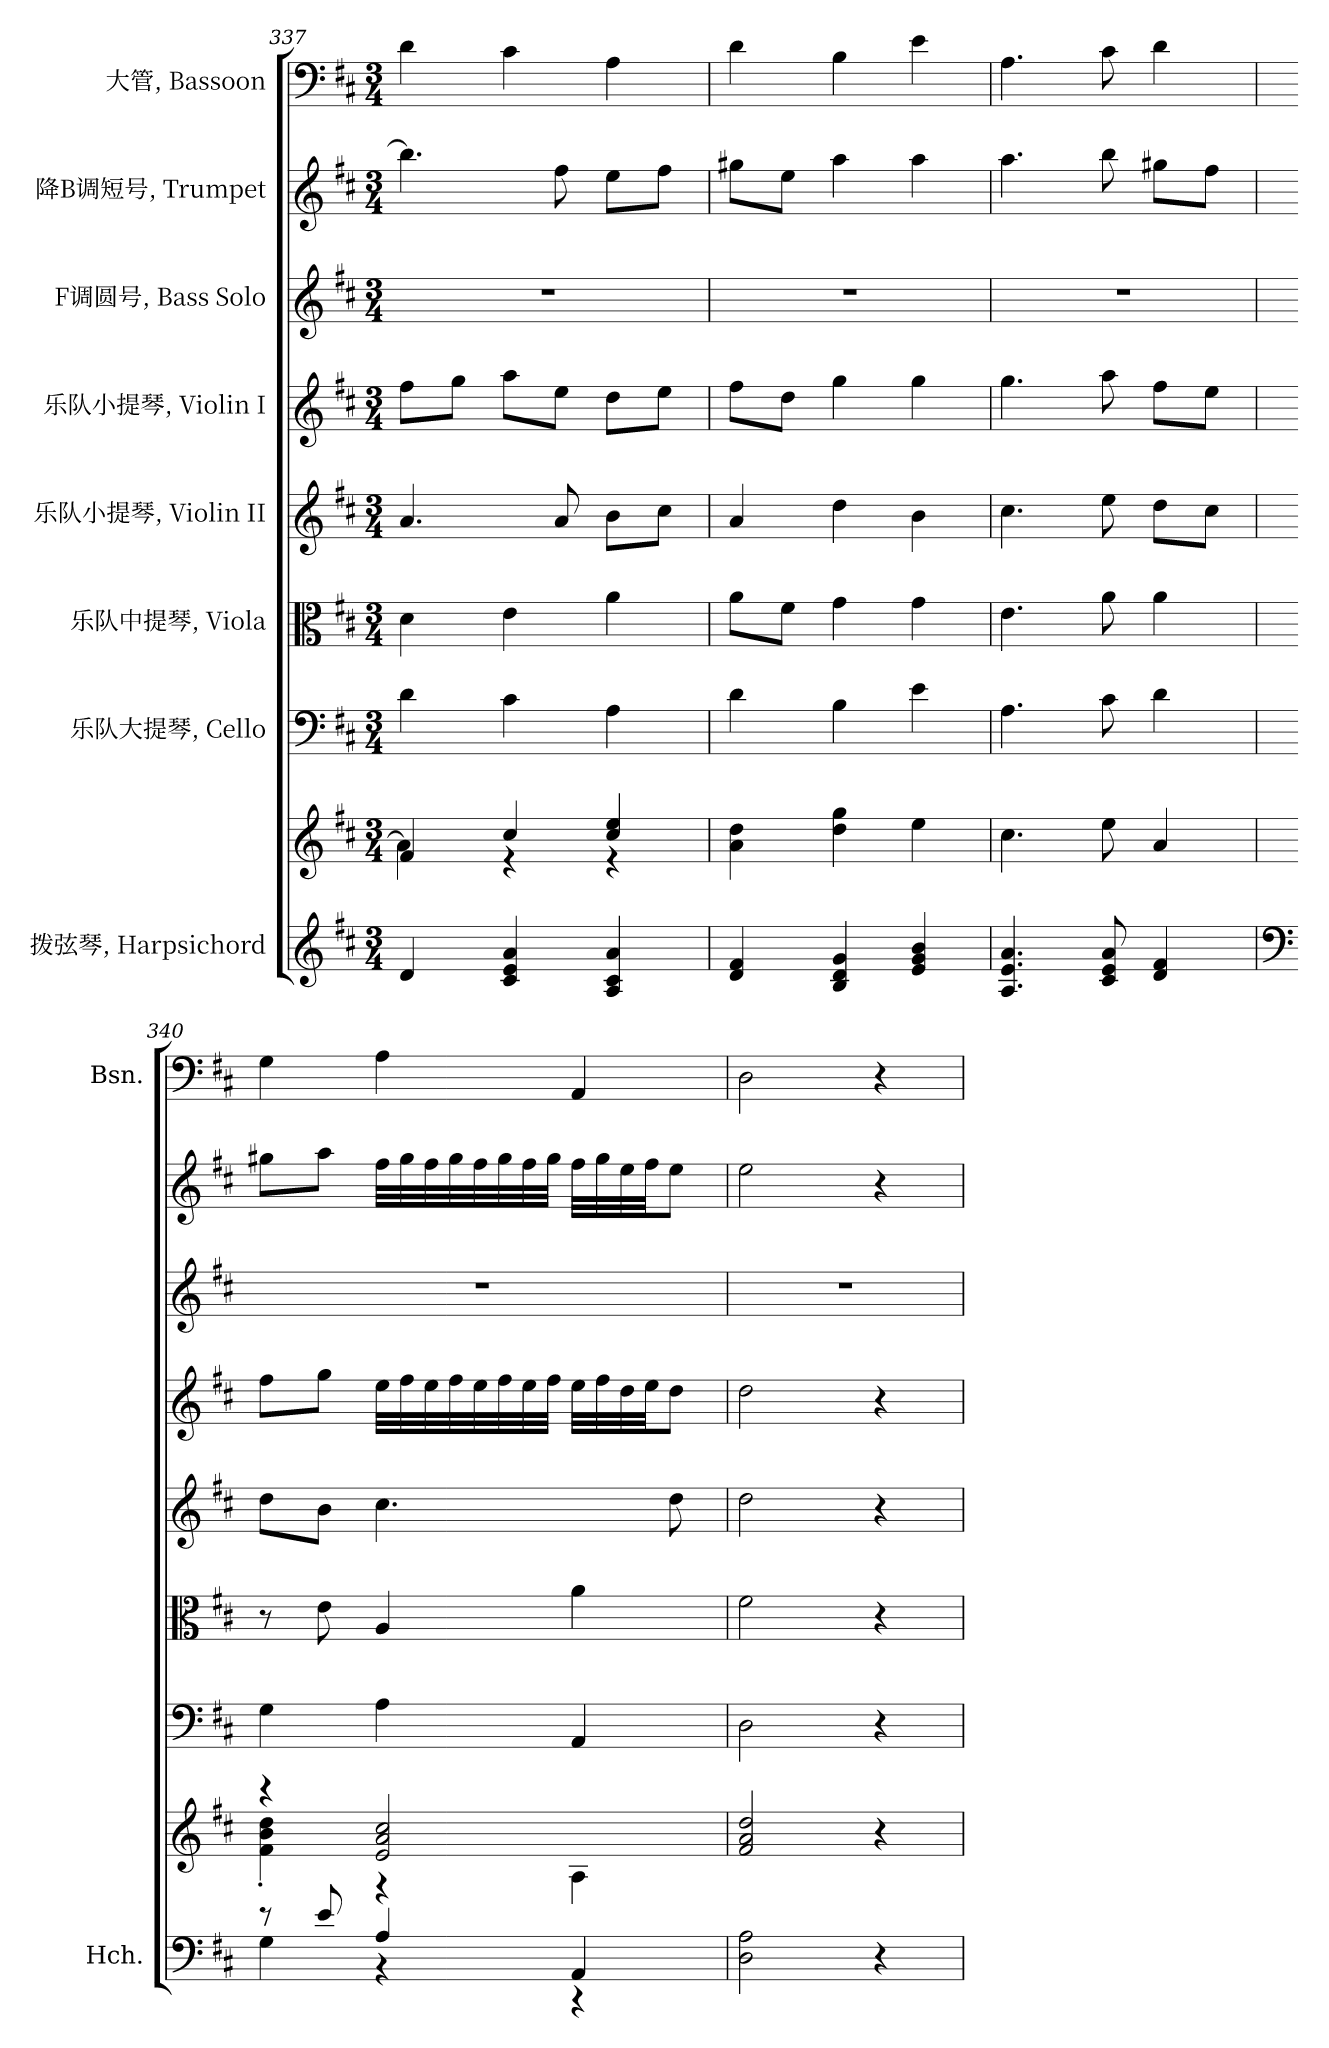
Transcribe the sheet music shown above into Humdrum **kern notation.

**kern	**kern	**kern	**kern	**kern	**kern	**kern	**kern	**kern
*part8	*part8	*part7	*part6	*part5	*part4	*part3	*part2	*part1
*staff9	*staff8	*staff7	*staff6	*staff5	*staff4	*staff3	*staff2	*staff1
*I"拨弦琴, Harpsichord	*	*I"乐队大提琴, Cello	*I"乐队中提琴, Viola	*I"乐队小提琴, Violin II	*I"乐队小提琴, Violin I	*I"F调圆号, Bass Solo	*I"降B调短号, Trumpet	*I"大管, Bassoon
*I'Hch.	*	*	*	*	*	*	*	*I'Bsn.
*clefG2	*clefG2	*clefF4	*clefC3	*clefG2	*clefG2	*clefG2	*clefG2	*clefF4
*	*	*	*	*	*	*ITrd4c7	*ITrd1c2	*
*k[f#c#]	*k[f#c#]	*k[f#c#]	*k[f#c#]	*k[f#c#]	*k[f#c#]	*k[f#]	*k[]	*k[f#c#]
*M3/4	*M3/4	*M3/4	*M3/4	*M3/4	*M3/4	*M3/4	*M3/4	*M3/4
=337	=337	=337	=337	=337	=337	=337	=337	=337
*	*^	*	*	*	*	*	*	*
4d/	4f#/	4a\]	4d\	4d\	4.a/	8ff#\L	2.r	4.aa\]	4d\
.	.	.	.	.	.	8gg\J	.	.	.
4c#/ 4e/ 4a/	4cc#/	4r	4c#\	4e\	.	8aa\L	.	.	4c#\
.	.	.	.	.	8a/	8ee\J	.	8ee\	.
4A/ 4c#/ 4a/	4cc#/ 4ee/	4r	4A\	4a\	8b\L	8dd\L	.	8dd\L	4A\
.	.	.	.	.	8cc#\J	8ee\J	.	8ee\J	.
*	*v	*v	*	*	*	*	*	*	*
=338	=338	=338	=338	=338	=338	=338	=338	=338
4d/ 4f#/	4a\ 4dd\	4d\	8a\L	4a/	8ff#\L	2.r	8ff#X\L	4d\
.	.	.	8f#\J	.	8dd\J	.	8dd\J	.
4B/ 4d/ 4g/	4dd\ 4gg\	4B\	4g\	4dd\	4gg\	.	4gg\	4B\
4e/ 4g/ 4b/	4ee\	4e\	4g\	4b\	4gg\	.	4gg\	4e\
=339	=339	=339	=339	=339	=339	=339	=339	=339
4.A/ 4.e/ 4.a/	4.cc#\	4.A\	4.e\	4.cc#\	4.gg\	2.r	4.gg\	4.A\
8c#/ 8e/ 8a/	8ee\	8c#\	8a\	8ee\	8aa\	.	8aa\	8c#\
4d/ 4f#/	4a/	4d\	4a\	8dd\L	8ff#\L	.	8ff#X\L	4d\
.	.	.	.	8cc#\J	8ee\J	.	8ee\J	.
!!LO:PB:g=z
=340	=340	=340	=340	=340	=340	=340	=340	=340
*clefF4	*	*	*	*	*	*	*	*
*^	*^	*	*	*	*	*	*	*
8r	4G\	4r	4f#\' 4b\' 4dd\'	4G\	8r	8dd\L	8ff#\L	2.r	8ff#X\L	4G\
8e/	.	.	.	.	8e\	8b\J	8gg\J	.	8gg\J	.
4A/	4r	2e/ 2a/ 2cc#/	4r	4A\	4A/	4.cc#\	32ee\LLL	.	32ee\LLL	4A\
.	.	.	.	.	.	.	32ff#\	.	32ff#\	.
.	.	.	.	.	.	.	32ee\	.	32ee\	.
.	.	.	.	.	.	.	32ff#\	.	32ff#\	.
.	.	.	.	.	.	.	32ee\	.	32ee\	.
.	.	.	.	.	.	.	32ff#\	.	32ff#\	.
.	.	.	.	.	.	.	32ee\	.	32ee\	.
.	.	.	.	.	.	.	32ff#\JJJ	.	32ff#\JJJ	.
4AA/	4r	.	4A\	4AA/	4a\	.	32ee\LLL	.	32ee\LLL	4AA/
.	.	.	.	.	.	.	32ff#\	.	32ff#\	.
.	.	.	.	.	.	.	32dd\	.	32dd\	.
.	.	.	.	.	.	.	32ee\JJ	.	32ee\JJ	.
.	.	.	.	.	.	8dd\	8dd\J	.	8dd\J	.
*v	*v	*	*	*	*	*	*	*	*	*
*	*v	*v	*	*	*	*	*	*	*
=341	=341	=341	=341	=341	=341	=341	=341	=341
*	*	*	*	*	*	*	*	*MM45
2D\ 2A\	2f#/ 2a/ 2dd/	2D\	2f#\	2dd\	2dd\	2.r	2dd\	2D\
4r	4r	4r	4r	4r	4r	.	4r	4r
=	=	=	=	=	=	=	=	=
*-	*-	*-	*-	*-	*-	*-	*-	*-
